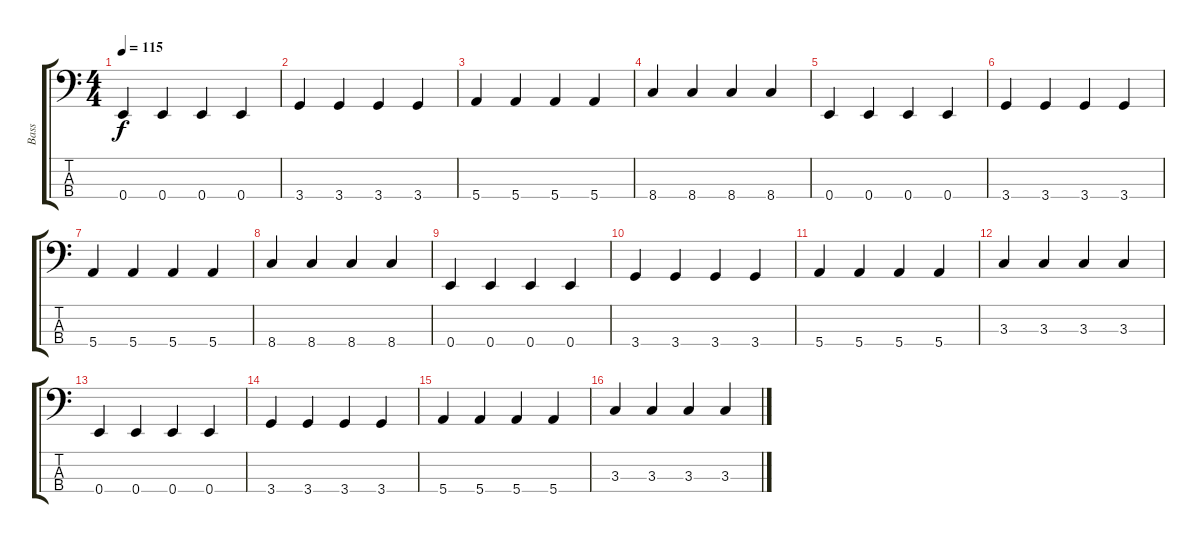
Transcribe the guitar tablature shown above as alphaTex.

\track ("Bass" "Bass") {instrument electricbassfinger}
\staff {score tabs}
\tuning (G2 D2 A1 E1) {hide}
\ts (4 4)
\tempo 115
\clef f4
\ks c
0.4.4{dy f} 0.4.4 0.4.4 0.4.4 |
3.4.4 3.4.4 3.4.4 3.4.4 |
5.4.4 5.4.4 5.4.4 5.4.4 |
8.4.4 8.4.4 8.4.4 8.4.4 |
0.4.4 0.4.4 0.4.4 0.4.4 |
3.4.4 3.4.4 3.4.4 3.4.4 |
5.4.4 5.4.4 5.4.4 5.4.4 |
8.4.4 8.4.4 8.4.4 8.4.4 |
0.4.4 0.4.4 0.4.4 0.4.4 |
3.4.4 3.4.4 3.4.4 3.4.4 |
5.4.4 5.4.4 5.4.4 5.4.4 |
3.3.4 3.3.4 3.3.4 3.3.4 |
0.4.4 0.4.4 0.4.4 0.4.4 |
3.4.4 3.4.4 3.4.4 3.4.4 |
5.4.4 5.4.4 5.4.4 5.4.4 |
3.3.4 3.3.4 3.3.4 3.3.4
